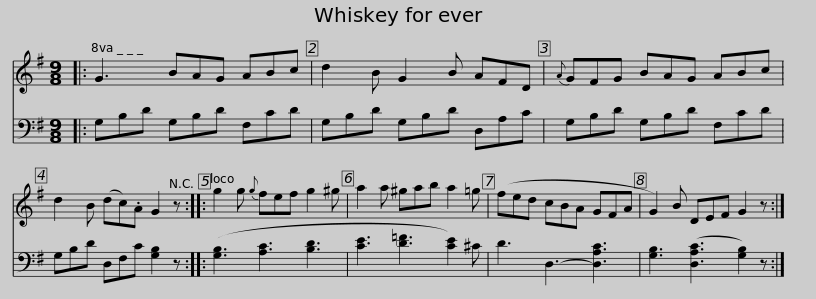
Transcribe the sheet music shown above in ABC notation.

X:1
%%score 1 2
L:1/8
M:9/8
I:linebreak $
K:G
V:1 treble
V:2 bass
V:1
|: G3 BAG ABc | d2 B G2 B AFD |{A} GFG BAG ABc | d2 B (dc).A G2 z ::$ g2 g{g} fef g2 ^g | %5
 a2 a ^gab a2 =g | (fed cBA GFA | G2) B DEF G2 z :| %8
V:2
|: G,B,D G,B,D F,CD | G,B,D G,B,D D,A,C | G,B,D G,B,D F,CD | G,B,D D,F,C [G,B,]2 z ::$ ([G,B,]3 [A,C]3 [B,D]3 | %5
 [CE]3 [D=F]3 [CE]2) ^C | D3 D,3- [D,A,C]3 | [G,B,]3 ([D,A,C]3 [G,B,]2) z :| %8
